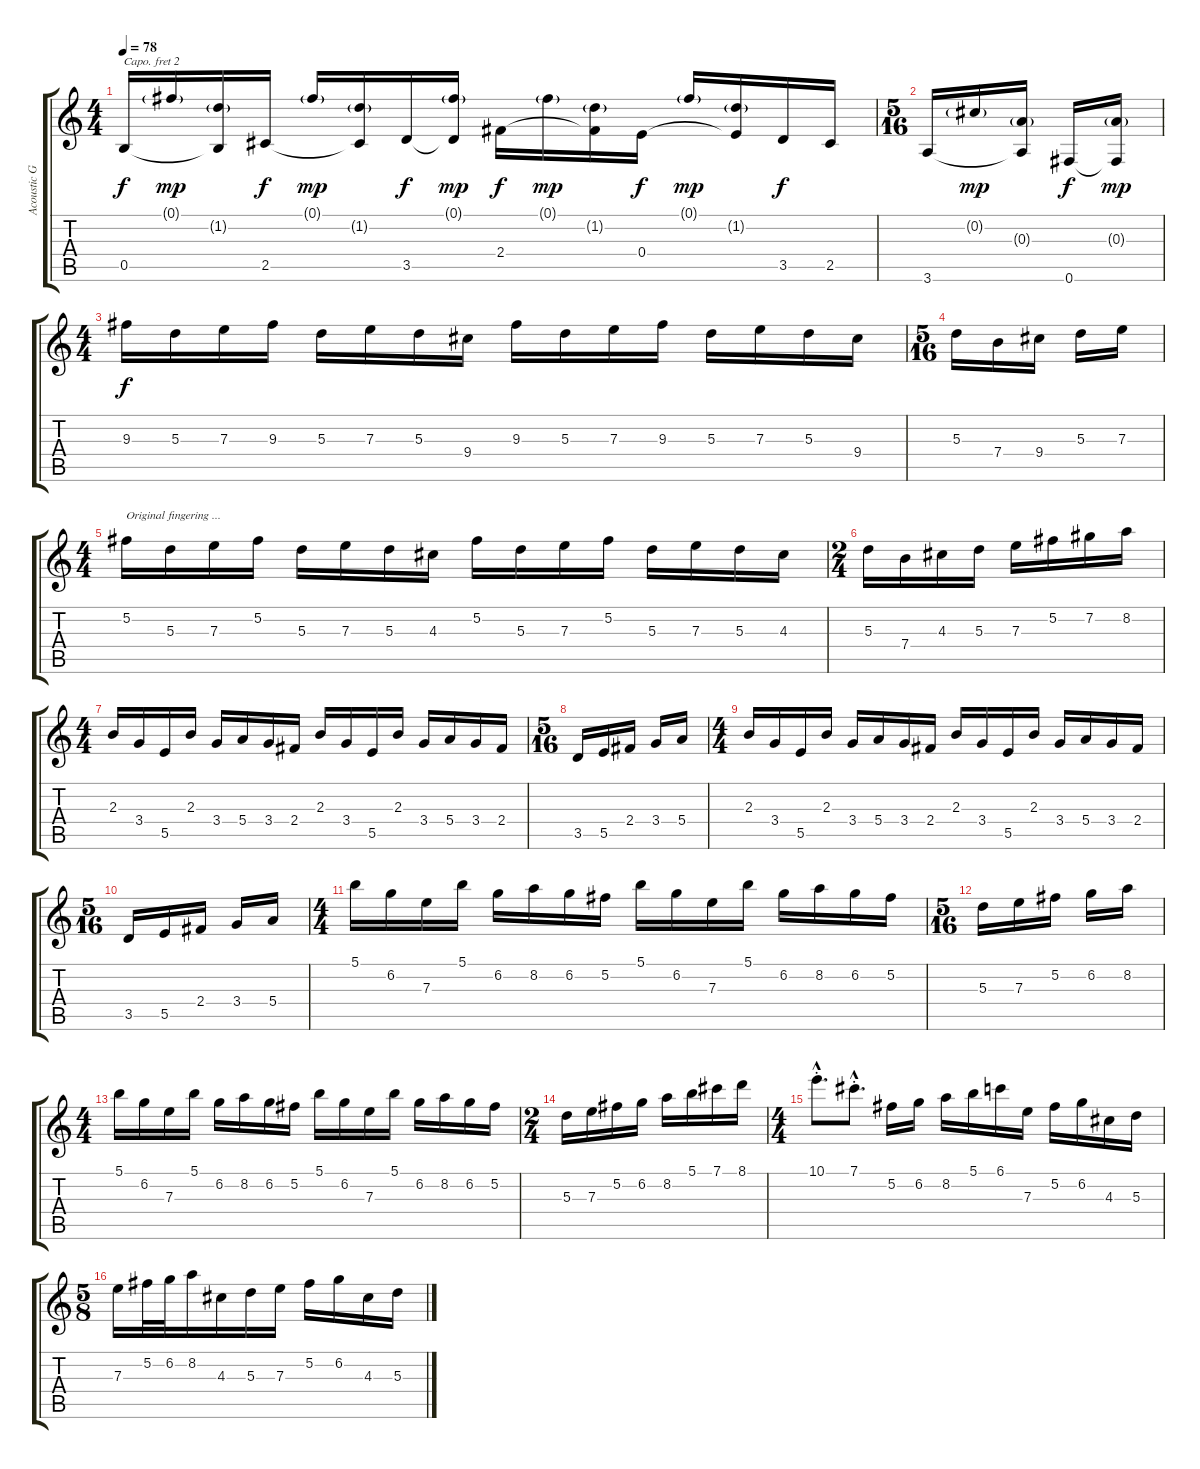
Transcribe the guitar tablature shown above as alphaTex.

\track ("Acoustic Guitar (Jim Matheos)" "Acoustic G") {instrument acousticguitarnylon}
\staff {score tabs}
\capo 2
\tuning (E4 B3 G3 D3 A2 E2) {hide}
\ts (4 4)
\tempo 78
\clef g2
\ks c
0.5.16{dy f} 0.1{g}.16{dy mp} (1.2{g} 0.5{t}).16 2.5.16{dy f} 0.1{g}.16{dy mp} (1.2{g} 2.5{t}).16 3.5.16{dy f} (0.1{g} 3.5{t}).16{dy mp} 2.4.16{dy f} 0.1{g}.16{dy mp} (1.2{g} 2.4{t}).16 0.4.16{dy f} 0.1{g}.16{dy mp} (1.2{g} 0.4{t}).16 3.5.16{dy f} 2.5.16 |
\ts (5 16)
3.6.16 0.2{g}.16{dy mp} (0.3{g} 3.6{t}).16 0.6.16{dy f} (0.3{g} 0.6{t}).16{dy mp} |
\ts (4 4)
9.3.16{dy f} 5.3.16 7.3.16 9.3.16 5.3.16 7.3.16 5.3.16 9.4.16 9.3.16 5.3.16 7.3.16 9.3.16 5.3.16 7.3.16 5.3.16 9.4.16 |
\ts (5 16)
5.3.16 7.4.16 9.4.16 5.3.16 7.3.16 |
\ts (4 4)
5.2.16{txt "Original fingering ..."} 5.3.16 7.3.16 5.2.16 5.3.16 7.3.16 5.3.16 4.3.16 5.2.16 5.3.16 7.3.16 5.2.16 5.3.16 7.3.16 5.3.16 4.3.16 |
\ts (2 4)
5.3.16 7.4.16 4.3.16 5.3.16 7.3.16 5.2.16 7.2.16 8.2.16 |
\ts (4 4)
2.3.16 3.4.16 5.5.16 2.3.16 3.4.16 5.4.16 3.4.16 2.4.16 2.3.16 3.4.16 5.5.16 2.3.16 3.4.16 5.4.16 3.4.16 2.4.16 |
\ts (5 16)
3.5.16 5.5.16 2.4.16 3.4.16 5.4.16 |
\ts (4 4)
2.3.16 3.4.16 5.5.16 2.3.16 3.4.16 5.4.16 3.4.16 2.4.16 2.3.16 3.4.16 5.5.16 2.3.16 3.4.16 5.4.16 3.4.16 2.4.16 |
\ts (5 16)
3.5.16 5.5.16 2.4.16 3.4.16 5.4.16 |
\ts (4 4)
5.1.16 6.2.16 7.3.16 5.1.16 6.2.16 8.2.16 6.2.16 5.2.16 5.1.16 6.2.16 7.3.16 5.1.16 6.2.16 8.2.16 6.2.16 5.2.16 |
\ts (5 16)
5.3.16 7.3.16 5.2.16 6.2.16 8.2.16 |
\ts (4 4)
5.1.16 6.2.16 7.3.16 5.1.16 6.2.16 8.2.16 6.2.16 5.2.16 5.1.16 6.2.16 7.3.16 5.1.16 6.2.16 8.2.16 6.2.16 5.2.16 |
\ts (2 4)
5.3.16 7.3.16 5.2.16 6.2.16 8.2.16 5.1.16 7.1.16 8.1.16 |
\ts (4 4)
10.1{hac st}.8{d} 7.1{hac st}.8{d} 5.2.16 6.2.16 8.2.16 5.1.16 6.1.16 7.3.16 5.2.16 6.2.16 4.3.16 5.3.16 |
\ts (5 8)
7.3.16 5.2.32 6.2.32 8.2.16 4.3.16 5.3.16 7.3.16 5.2.16 6.2.16 4.3.16 5.3.16
